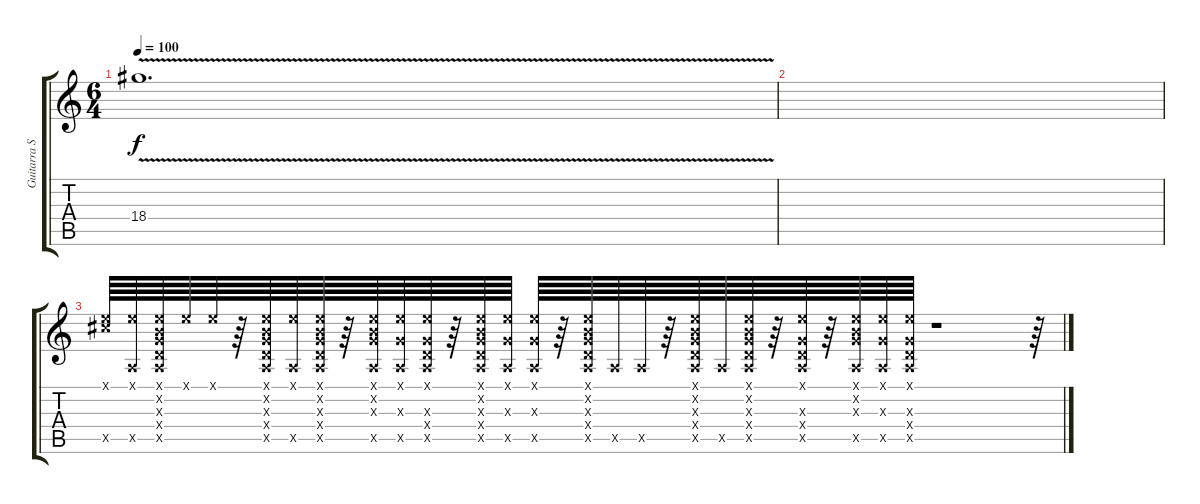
\track ("Guitarra Solo" "Guitarra S") {instrument distortionguitar}
\staff {score tabs}
\tuning (E4 B3 G3 D3 A2 E2) {hide}
\ts (6 4)
\tempo 100
\clef g2
\ks c
18.4{v}.1{d dy f} |
|
(0.1{x} 16.5{x}).64 (0.1{x} 0.5{x}).64 (0.1{x} 0.2{x} 0.3{x} 0.4{x} 0.5{x}).64 0.1{x}.64 0.1{x}.64 r.64 (0.1{x} 0.2{x} 0.3{x} 0.4{x} 0.5{x}).64 (0.1{x} 0.5{x}).64 (0.1{x} 0.2{x} 0.3{x} 0.4{x} 0.5{x}).64 r.64 (0.1{x} 0.2{x} 0.3{x} 0.5{x}).64 (0.1{x} 0.3{x} 0.5{x}).64 (0.1{x} 0.3{x} 0.4{x} 0.5{x}).64 r.64 (0.1{x} 0.2{x} 0.3{x} 0.4{x} 0.5{x}).64 (0.1{x} 0.3{x} 0.5{x}).64 (0.1{x} 0.3{x} 0.5{x}).64 r.64 (0.1{x} 0.2{x} 0.3{x} 0.4{x} 0.5{x}).64 0.5{x}.64 0.5{x}.64 r.64 (0.1{x} 0.2{x} 0.3{x} 0.4{x} 0.5{x}).64 0.5{x}.64 (0.1{x} 0.2{x} 0.3{x} 0.4{x} 0.5{x}).64 r.64 (0.1{x} 0.3{x} 0.4{x} 0.5{x}).64 r.64 (0.1{x} 0.2{x} 0.3{x} 0.5{x}).64 (0.1{x} 0.3{x} 0.5{x}).64 (0.1{x} 0.3{x} 0.4{x} 0.5{x}).64 r.1 r.64
